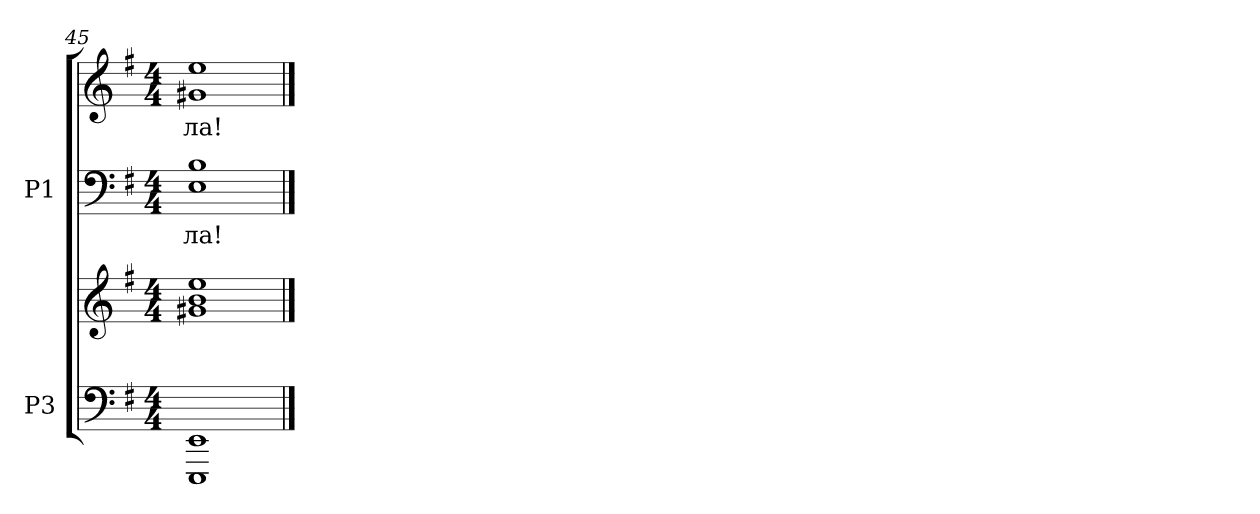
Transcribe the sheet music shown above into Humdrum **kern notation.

**kern	**kern	**kern	**text	**kern	**text
*part2	*part2	*part1	*part1	*part1	*part1
*staff4	*staff3	*staff2	*staff2	*staff1	*staff1
*I"P3	*	*I"P1	*	*	*
*clefF4	*clefG2	*clefF4	*	*clefG2	*
*k[f#]	*k[f#]	*k[f#]	*	*k[f#]	*
*e:	*e:	*e:	*	*e:	*
*M4/4	*M4/4	*M4/4	*	*M4/4	*
=45	=45	=45	=45	=45	=45
!	!	!	!LO:LY:a:color=#000000	!	!
*	*	*^	*	*	*
!	!	!	!	!	!	!LO:LY:b:color=#000000
1EEEi 1EEi	1g#Xi 1bi 1eei	1Bi	1Ei	-ла!	1g#Xi 1eei	-ла!
*	*	*v	*v	*	*	*
==	==	==	==	==	==
*-	*-	*-	*-	*-	*-
